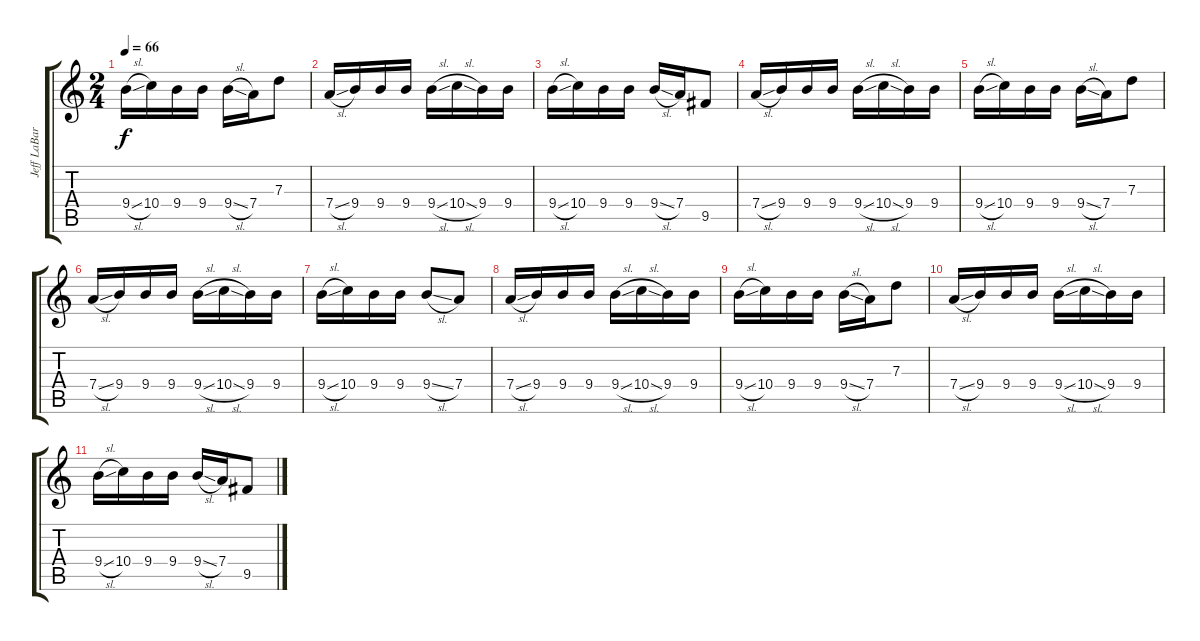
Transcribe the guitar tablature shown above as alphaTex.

\track ("Jeff LaBar [Harmony]" "Jeff LaBar") {instrument distortionguitar}
\staff {score tabs}
\tuning (E4 B3 G3 D3 A2 E2) {hide}
\ts (2 4)
\tempo 66
\clef g2
\ks c
9.4{sl}.16{dy f} 10.4.16 9.4.16 9.4.16 9.4{sl}.16 7.4.16 7.3.8 |
7.4{sl}.16 9.4.16 9.4.16 9.4.16 9.4{sl}.16 10.4{sl}.16 9.4.16 9.4.16 |
9.4{sl}.16 10.4.16 9.4.16 9.4.16 9.4{sl}.16 7.4.16 9.5.8 |
7.4{sl}.16 9.4.16 9.4.16 9.4.16 9.4{sl}.16 10.4{sl}.16 9.4.16 9.4.16 |
9.4{sl}.16 10.4.16 9.4.16 9.4.16 9.4{sl}.16 7.4.16 7.3.8 |
7.4{sl}.16 9.4.16 9.4.16 9.4.16 9.4{sl}.16 10.4{sl}.16 9.4.16 9.4.16 |
9.4{sl}.16 10.4.16 9.4.16 9.4.16 9.4{sl}.8 7.4.8 |
7.4{sl}.16 9.4.16 9.4.16 9.4.16 9.4{sl}.16 10.4{sl}.16 9.4.16 9.4.16 |
9.4{sl}.16 10.4.16 9.4.16 9.4.16 9.4{sl}.16 7.4.16 7.3.8 |
7.4{sl}.16 9.4.16 9.4.16 9.4.16 9.4{sl}.16 10.4{sl}.16 9.4.16 9.4.16 |
9.4{sl}.16 10.4.16 9.4.16 9.4.16 9.4{sl}.16 7.4.16 9.5.8
